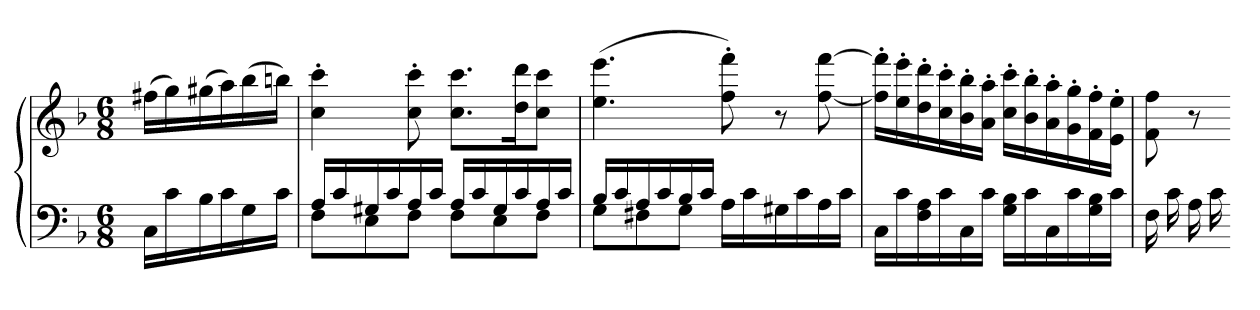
**kern	**kern
*part1	*part1
*staff2	*staff1
*clefF4	*clefG2
*k[b-]	*k[b-]
*F:	*F:
*M6/8	*M6/8
=	=
16CLL	(16ff#XLL
16c	16gg)
16B-	(16gg#X
16c	16aa)
16G	(16bb-
16cJJ	16bbnJJ)
=157	=157
*^	*
16ALL	8FL	4cc' 4ccc'
16c	.	.
16G#X	8E	.
16c	.	.
16A	8FJ	8cc' 8ccc'
16cJJ	.	.
16ALL	8FL	8.cc 8.cccL
16c	.	.
16G#	8E	.
16c	.	16dd 16dddK
16A	8FJ	8cc 8cccJ
16cJJ	.	.
=158	=158	=158
16B-LL	8GL	(4.ee 4.eee
16c	.	.
16A	8F#X	.
16c	.	.
16B-	8GJ	.
16cJJ	.	.
16ALL	4.ryy	8ff' 8fff')
16c	.	.
16G#X	.	8r
16c	.	.
16A	.	[8ff [8fff
16cJJ	.	.
*v	*v	*
=159	=159
16CLL	16ff]' 16fff]'LL
16c	16ee' 16eee'
16F 16A	16dd' 16ddd'
16c	16cc' 16ccc'
16C	16b-' 16bb-'
16cJJ	16a' 16aa'JJ
16G 16B-LL	16cc' 16ccc'LL
16c	16b-' 16bb-'
16C	16a' 16aa'
16c	16g' 16gg'
16G 16B-	16f' 16ff'
16cJJ	16e' 16ee'JJ
=160	=160
16F	8f 8ff
16c	.
16A	8r
16c	.
=-	=-
*-	*-
